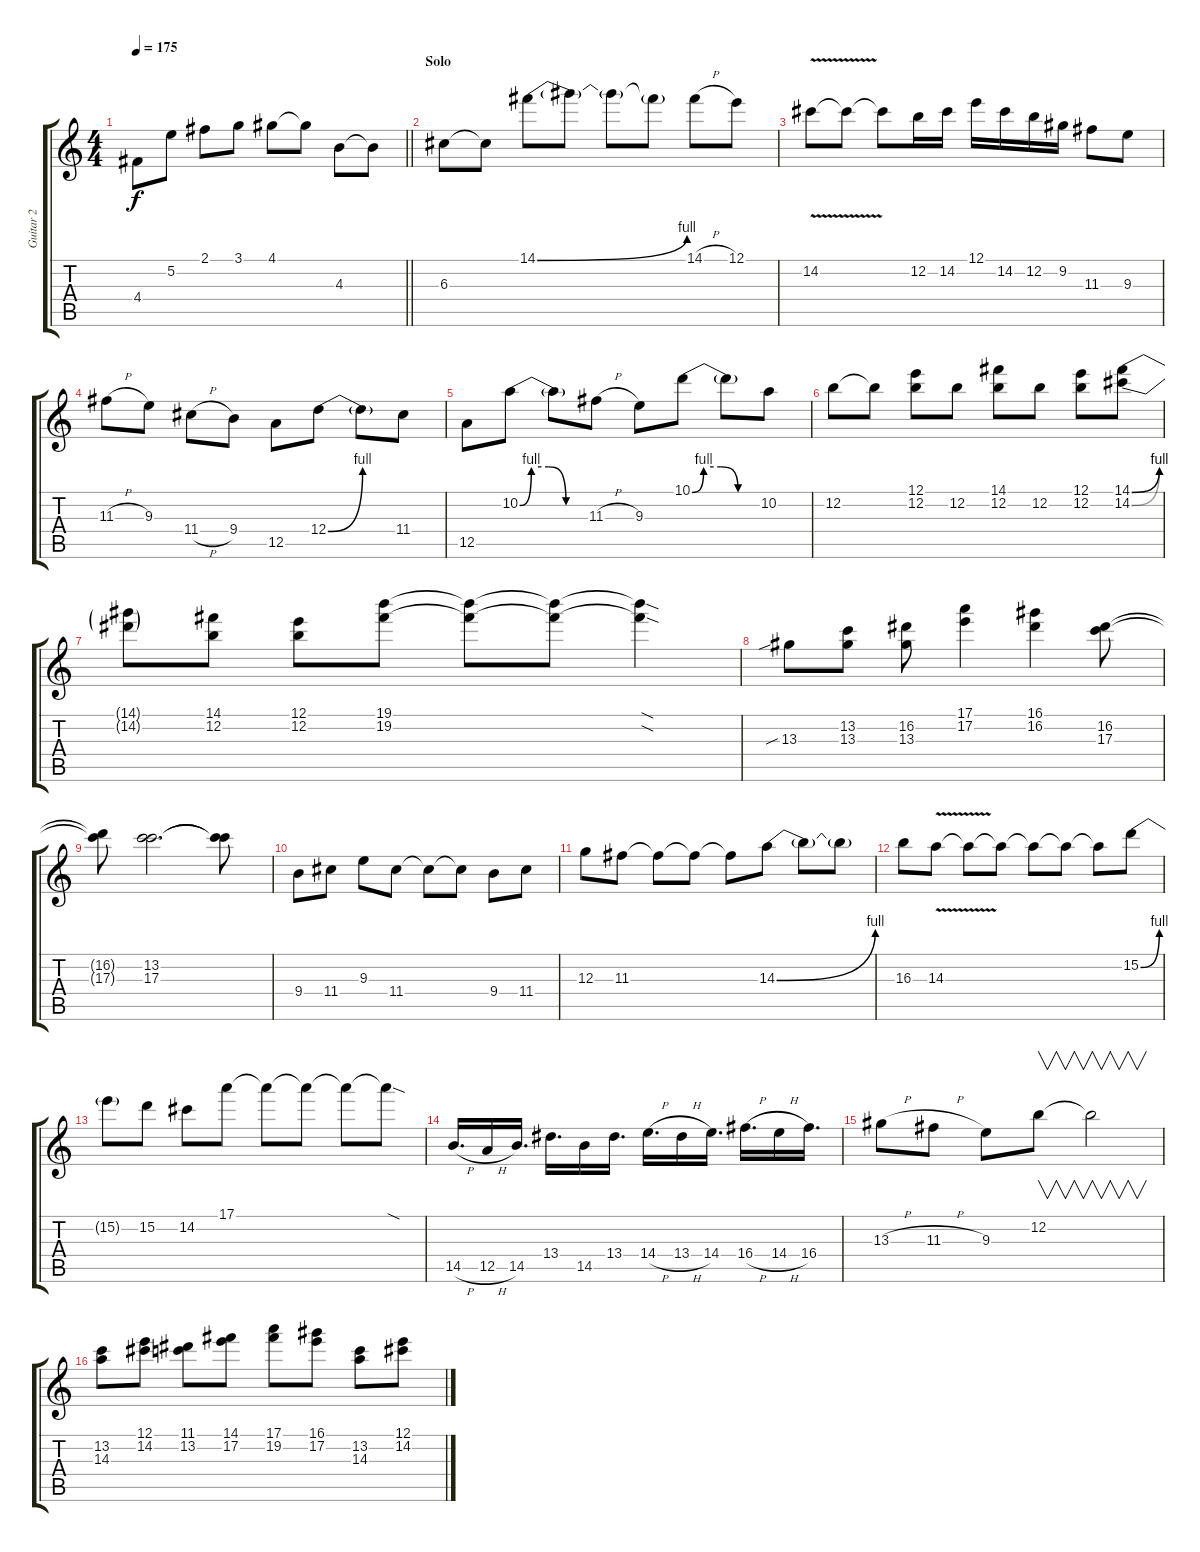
\track ("Guitar 2" "Guitar 2") {instrument distortionguitar}
\staff {score tabs}
\tuning (E4 B3 G3 D3 A2 E2) {hide}
\ts (4 4)
\tempo 175
\clef g2
\barLineRight lightlight
\ks c
4.4{t}.8{dy f} 5.2.8 2.1.8 3.1.8 4.1.8 4.1{t}.8 4.3.8 4.3{t}.8 |
\section ("" "Solo")
6.3.8 6.3{t}.8 14.1{be (bend 0 0 60 4)}.8 14.1{t}.8 14.1{t}.8 14.1{t}.8 14.1{h}.8 12.1.8 |
14.2{v}.8 14.2{t}.8 14.2{t}.8 12.2.16 14.2.16 12.1.16 14.2.16 12.2.16 9.2.16 11.3.8 9.3.8 |
11.3{h}.8 9.3.8 11.4{h}.8 9.4.8 12.5.8 12.4{be (bend 0 0 60 4)}.8 12.4{be (hold 40 0 60 0) t}.8 11.4.8 |
12.5.8 10.2{be (custom 0 0 10 4 25 4 40 0 60 0)}.8 10.2{t}.8 11.3{h}.8 9.3.8 10.1{be (custom 0 0 10 4 25 4 40 0 60 0)}.8 10.1{t}.8 10.2.8 |
12.2.8 12.2{t}.8 (12.1 12.2).8 12.2.8 (14.1 12.2).8 12.2.8 (12.1 12.2).8 (14.1{be (bend 0 0 60 4)} 14.2{be (bend 0 0 60 4)}).8 |
(14.1{t} 14.2{t}).8 (14.1 12.2).8 (12.1 12.2).8 (19.1 19.2).8 (19.1{t} 19.2{t}).8 (19.1{t} 19.2{t}).8 (19.1{sod t} 19.2{sod t}).4 |
13.3{sib}.8 (13.2 13.3).8 (16.2 13.3).8 (17.1 17.2).4 (16.1 16.2).4 (16.2 17.3).8 |
(16.2{t} 17.3{t}).8 (13.2 17.3).2{d} (13.2{t} 17.3{t}).8 |
9.4.8 11.4.8 9.3.8 11.4.8 11.4{t}.8 11.4{t}.8 9.4.8 11.4.8 |
12.3.8 11.3.8 11.3{t}.8 11.3{t}.8 11.3{t}.8 14.3{be (bend 0 0 60 4)}.8 14.3{t}.8 14.3{t}.8 |
16.3.8 14.3{v}.8 14.3{t}.8 14.3{t}.8 14.3{t}.8 14.3{t}.8 14.3{t}.8 15.2{be (bend 0 0 60 4)}.8 |
15.2{t}.8 15.2.8 14.2.8 17.1.8 17.1{t}.8 17.1{t}.8 17.1{t}.8 17.1{sod t}.8 |
14.5{h}.16{d} 12.5{h}.16 14.5.16{d} 13.4.16{d} 14.5.16 13.4.16{d} 14.4{h}.16{d} 13.4{h}.16 14.4.16{d} 16.4{h}.16{d} 14.4{h}.16 16.4.16{d} |
13.3{h}.8 11.3{h}.8 9.3.8 12.2.8{v} 12.2{t}.2{v} |
(13.2 14.3).8 (12.1 14.2).8 (11.1 13.2).8 (14.1 17.2).8 (17.1 19.2).8 (16.1 17.2).8 (13.2 14.3).8 (12.1 14.2).8
